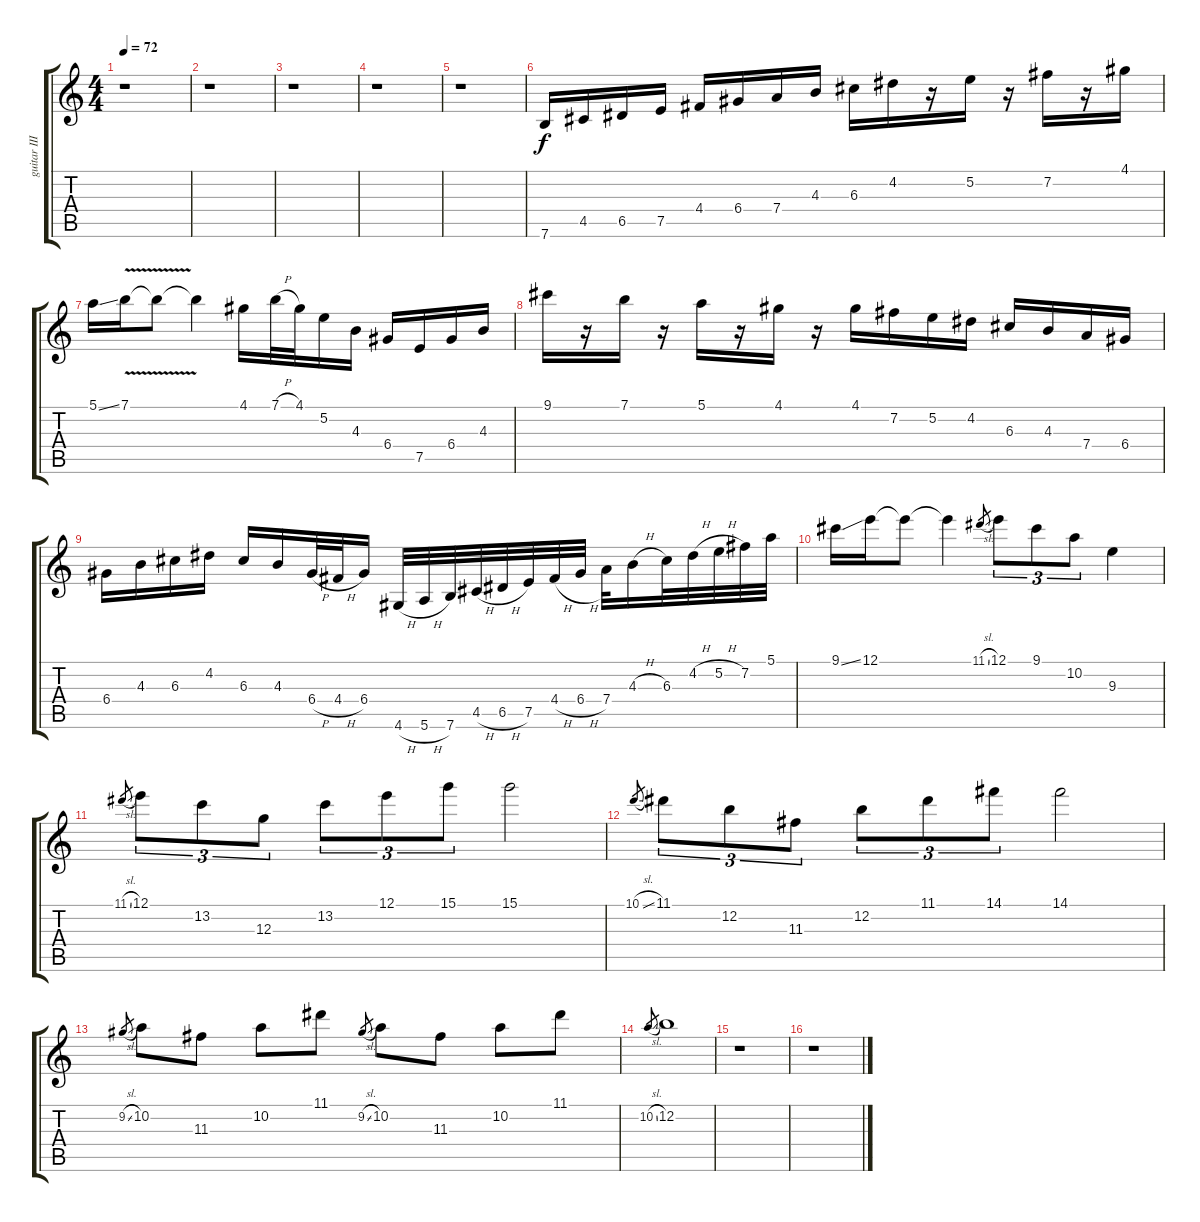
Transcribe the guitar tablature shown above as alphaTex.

\track ("guitar III" "guitar III") {instrument acousticguitarsteel}
\staff {score tabs}
\tuning (E4 B3 G3 D3 A2 E2) {hide}
\ts (4 4)
\tempo 72
\clef g2
\ks c
r.1{dy f} |
r.1 |
r.1 |
r.1 |
r.1 |
7.6.16{volume 13} 4.5.16 6.5.16 7.5.16 4.4.16 6.4.16 7.4.16 4.3.16 6.3.16 4.2.16 r.16 5.2.16 r.16 7.2.16 r.16 4.1.16 |
5.1{ss}.16 7.1{v}.16 7.1{t}.8 7.1{t}.4 4.1.16 7.1{h}.32 4.1.32 5.2.16 4.3.16 6.4.16 7.5.16 6.4.16 4.3.16 |
9.1.16 r.16 7.1.16 r.16 5.1.16 r.16 4.1.16 r.16 4.1.16 7.2.16 5.2.16 4.2.16 6.3.16 4.3.16 7.4.16 6.4.16 |
6.4.16 4.3.16 6.3.16 4.2.16 6.3.16 4.3.16 6.4{h}.32 4.4{h}.32 6.4.16 4.6{h}.32 5.6{h}.32 7.6.32 4.5{h}.32 6.5{h}.32 7.5.32 4.4{h}.32 6.4{h}.32 7.4.32 4.3{h}.16 6.3.32 4.2{h}.32 5.2{h}.32 7.2.32 5.1.32 |
9.1{ss}.16 12.1.16 12.1{t}.8 12.1{t}.4 11.1{sl}.8{gr} 12.1.8{tu (3 2)} 9.1.8{tu (3 2)} 10.2.8{tu (3 2)} 9.3.4 |
11.1{sl}.8{gr} 12.1.8{tu (3 2)} 13.2.8{tu (3 2)} 12.3.8{tu (3 2)} 13.2.8{tu (3 2)} 12.1.8{tu (3 2)} 15.1.8{tu (3 2)} 15.1.2 |
10.1{sl}.8{gr} 11.1.8{tu (3 2)} 12.2.8{tu (3 2)} 11.3.8{tu (3 2)} 12.2.8{tu (3 2)} 11.1.8{tu (3 2)} 14.1.8{tu (3 2)} 14.1.2 |
9.2{sl}.8{gr} 10.2.8 11.3.8 10.2.8 11.1.8 9.2{sl}.8{gr} 10.2.8 11.3.8 10.2.8 11.1.8 |
10.2{sl}.8{gr} 12.2.1 |
r.1 |
r.1
